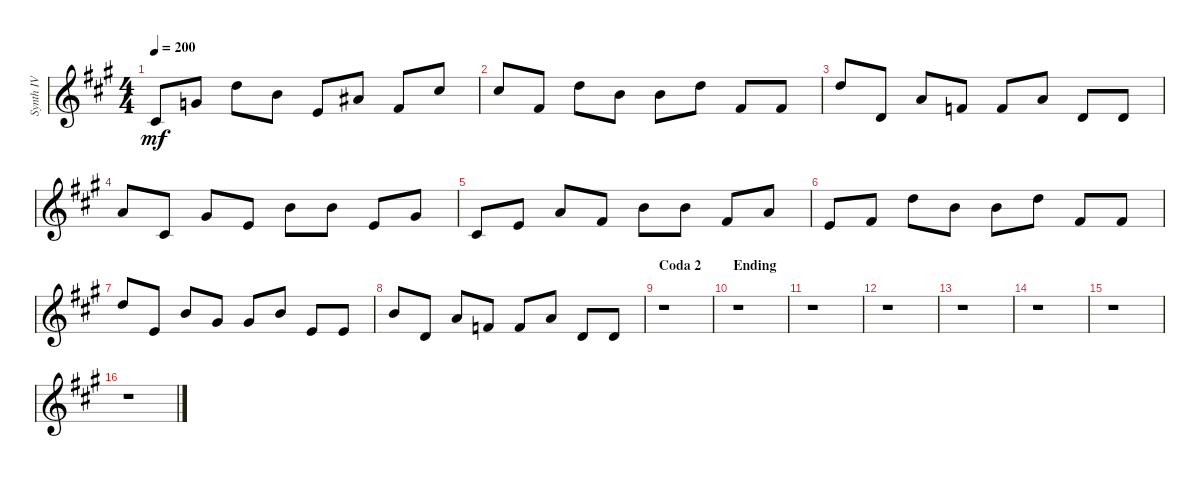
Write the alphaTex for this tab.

\track ("Synth IV" "Synth IV") {instrument fx1rain}
\staff {score}
\tuning (E4 B3 G3 D3 A2 E2 B1) {hide}
\ts (4 4)
\tempo 200
\clef g2
\ks a
2.2.8{dy mf} 3.1.8 10.1.8 7.1.8 0.1.8 6.1.8 2.1.8 9.1.8 |
9.1.8 2.1.8 10.1.8 7.1.8 7.1.8 10.1.8 2.1.8 2.1.8 |
10.1.8 3.2.8 5.1.8 1.1.8 1.1.8 5.1.8 3.2.8 3.2.8 |
5.1.8 2.2.8 4.1.8 0.1.8 7.1.8 7.1.8 0.1.8 4.1.8 |
2.2.8 0.1.8 5.1.8 2.1.8 7.1.8 7.1.8 2.1.8 5.1.8 |
0.1.8 2.1.8 10.1.8 7.1.8 7.1.8 10.1.8 2.1.8 2.1.8 |
10.1.8 0.1.8 7.1.8 4.1.8 4.1.8 7.1.8 0.1.8 0.1.8 |
7.1.8 3.2.8 5.1.8 1.1.8 1.1.8 5.1.8 3.2.8 3.2.8 |
\section ("" "Coda 2")
r.1 |
\section ("" "Ending")
r.1 |
r.1 |
r.1 |
r.1 |
r.1 |
r.1 |
r.1
